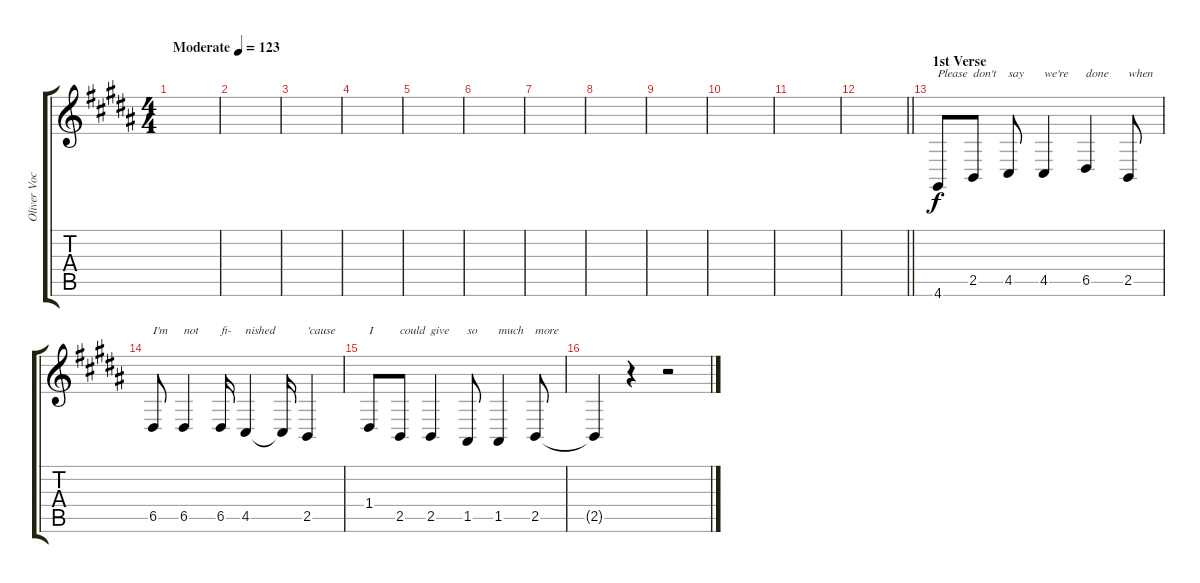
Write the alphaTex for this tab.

\track ("Oliver Vocals" "Oliver Voc") {instrument lead6voice}
\staff {score tabs}
\tuning (E4 B3 G3 D3 A2 E2) {hide}
\ts (4 4)
\tempo (123 "Moderate")
\clef g2
\ks g#minor
|
|
|
|
|
|
|
|
|
|
|
\barLineRight lightlight
|
\section ("" "1st Verse")
4.6.8{txt "Please"} 2.5.8{txt "don't"} 4.5.8{txt "say"} 4.5.4{txt "we're"} 6.5.4{txt "done"} 2.5.8{txt "when"} |
6.5.8{txt "I'm"} 6.5.4{txt "not"} 6.5.16{txt "fi-"} 4.5.4{txt "nished"} 4.5{t}.16 2.5.4{txt "'cause"} |
1.4.8{txt "I"} 2.5.8{txt "could"} 2.5.4{txt "give"} 1.5.8{txt "so"} 1.5.4{txt "much"} 2.5.8{txt "more"} |
2.5{t}.4 r.4 r.2
